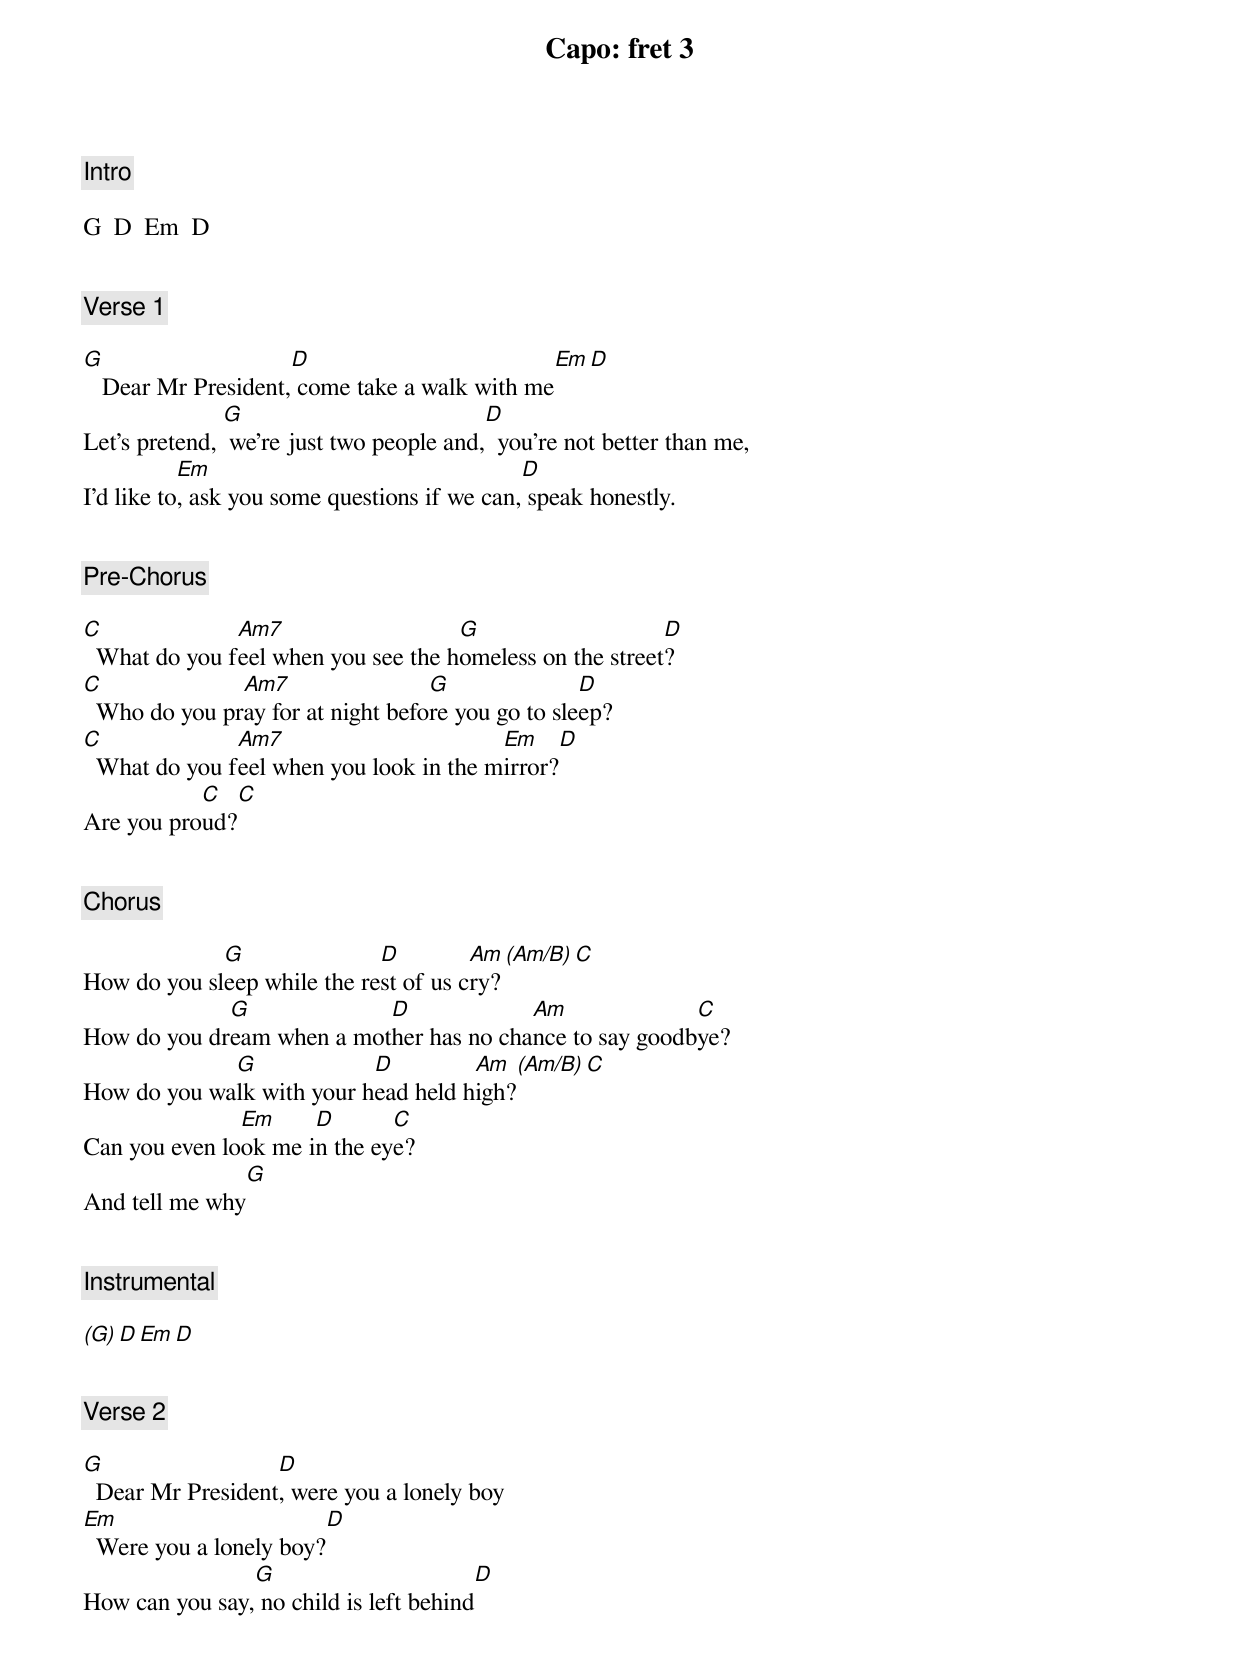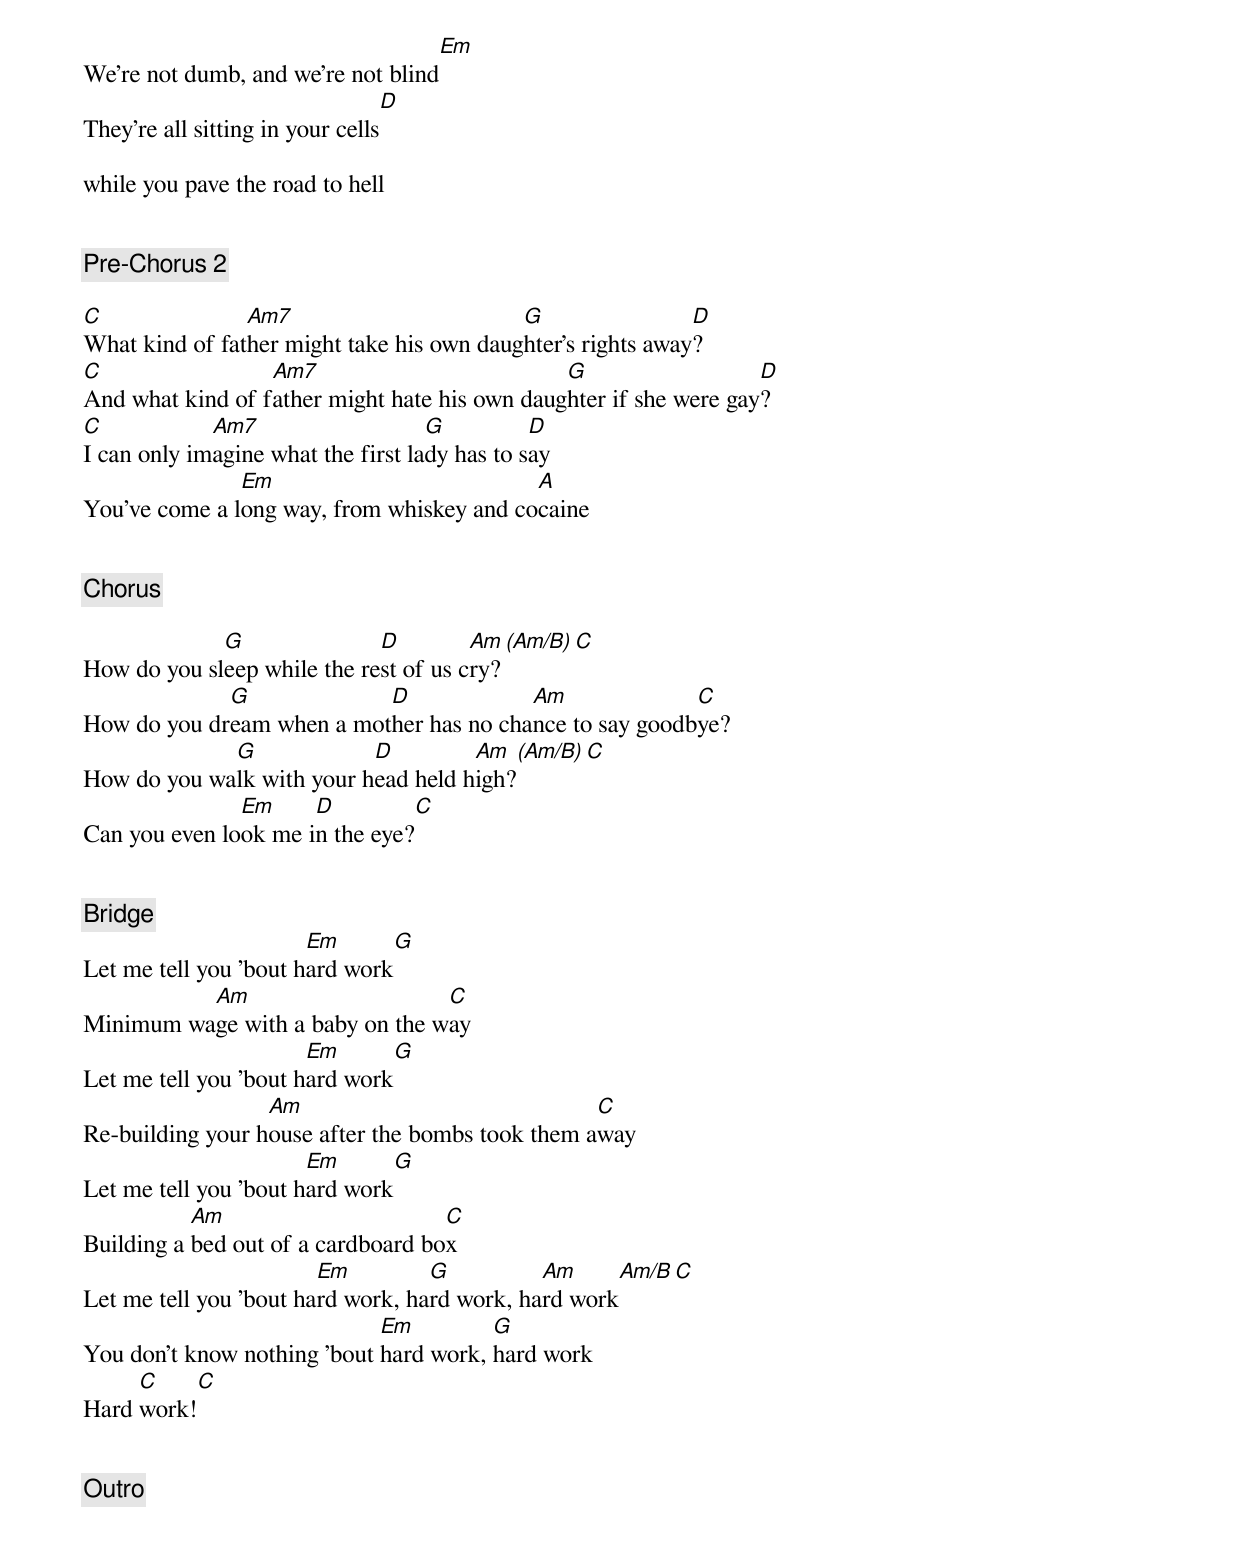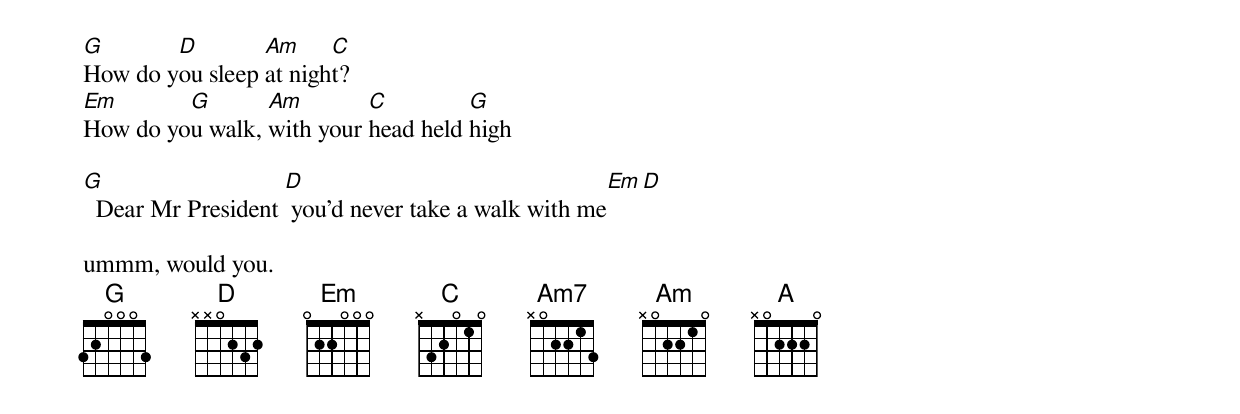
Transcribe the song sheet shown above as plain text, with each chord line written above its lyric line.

Capo: fret 3


[Intro]

G  D  Em  D


[Verse 1]

G                    D                          Em     D
   Dear Mr President, come take a walk with me
               G                          D
Let's pretend,  we're just two people and,  you're not better than me,
           Em                                 D
I'd like to, ask you some questions if we can, speak honestly.


[Pre-Chorus]

C              Am7                   G                    D
  What do you feel when you see the homeless on the street?
C              Am7                 G               D
  Who do you pray for at night before you go to sleep?
C              Am7                       Em        D
  What do you feel when you look in the mirror?
           C     C
Are you proud?


[Chorus]

             G               D         Am     (Am/B)     C
How do you sleep while the rest of us cry?
             G             D             Am              C
How do you dream when a mother has no chance to say goodbye?
             G             D         Am        (Am/B)    C
How do you walk with your head held high?
               Em     D       C
Can you even look me in the eye?
		G
And tell me why


[Instrumental]

(G)  D  Em  D


[Verse 2]

G                  D
  Dear Mr President, were you a lonely boy
Em                      D
  Were you a lonely boy?
                G                        D
How can you say, no child is left behind
                                    Em
We're not dumb, and we're not blind
                                  D
They're all sitting in your cells

while you pave the road to hell


[Pre-Chorus 2]

C     	        Am7                        G                 D
What kind of father might take his own daughter's rights away?
C                 Am7                          G                   D
And what kind of father might hate his own daughter if she were gay?
C            Am7                    G          D
I can only imagine what the first lady has to say
               Em                          A
You've come a long way, from whiskey and cocaine


[Chorus]

             G               D         Am     (Am/B)     C
How do you sleep while the rest of us cry?
             G             D             Am              C
How do you dream when a mother has no chance to say goodbye?
             G             D         Am        (Am/B)    C
How do you walk with your head held high?
               Em     D         C
Can you even look me in the eye?


[Bridge]
                       Em       G
Let me tell you 'bout hard work
          Am                     C
Minimum wage with a baby on the way
                       Em         G
Let me tell you 'bout hard work
                  Am                              C
Re-building your house after the bombs took them away
                       Em        G
Let me tell you 'bout hard work
           Am                       C
Building a bed out of a cardboard box
                        Em         G          Am     Am/B   C
Let me tell you 'bout hard work, hard work, hard work
                             Em         G
You don't know nothing 'bout hard work, hard work
     C      C
Hard work!


[Outro]

G       D        Am     C
How do you sleep at night?
Em       G       Am        C         G
How do you walk, with your head held high

G                   D                                 Em     D
  Dear Mr President  you'd never take a walk with me

ummm, would you.
